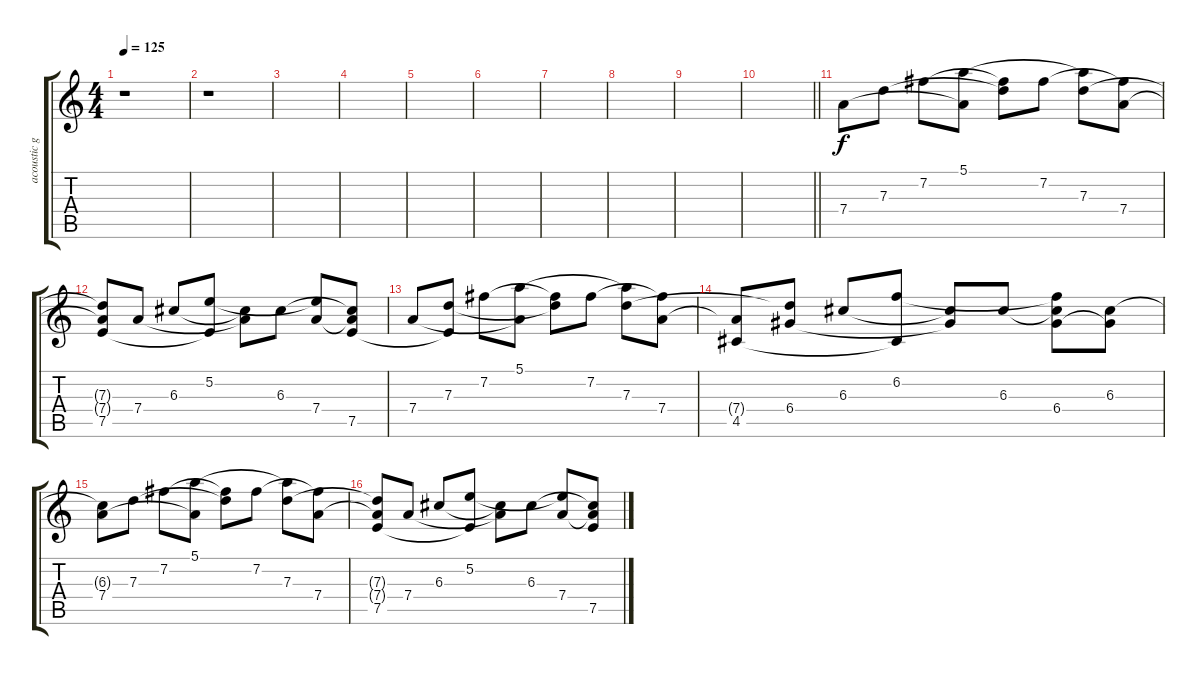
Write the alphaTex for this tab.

\track ("acoustic guitar" "acoustic g") {instrument electricguitarjazz}
\staff {score tabs}
\tuning (E4 B3 G3 D3 A2 E2) {hide}
\ts (4 4)
\tempo 125
\clef g2
\ks c
r.1{dy f} |
r.1 |
|
|
|
|
|
|
|
\barLineRight lightlight
|
7.4.8 7.3.8 7.2.8 (5.1 7.4{t}).8 (7.2{t} 7.3{t}).8 7.2.8 (5.1{t} 7.3).8 (7.2{t} 7.4).8 |
(7.3{t} 7.4{t} 7.5).8 7.4.8 6.3.8 (5.2 7.5{t}).8 (6.3{t} 7.4{t}).8 6.3.8 (5.2{t} 7.4).8 (6.3{t} 7.4{t} 7.5).8 |
7.4.8 (7.3 7.5{t}).8 7.2.8 (5.1 7.4{t}).8 (7.2{t} 7.3{t}).8 7.2.8 (5.1{t} 7.3).8 (7.2{t} 7.4).8 |
(7.4{t} 4.5).8 (7.3{t} 6.4).8 6.3.8 (6.2 4.5{t}).8 (6.3{t} 6.4{t}).8 6.3.8 (6.2{t} 6.3{t} 6.4).8 (6.3 6.4{t}).8 |
(6.3{t} 7.4).8 7.3.8 7.2.8 (5.1 7.4{t}).8 (7.2{t} 7.3{t}).8 7.2.8 (5.1{t} 7.3).8 (7.2{t} 7.4).8 |
(7.3{t} 7.4{t} 7.5).8 7.4.8 6.3.8 (5.2 7.5{t}).8 (6.3{t} 7.4{t}).8 6.3.8 (5.2{t} 7.4).8 (6.3{t} 7.4{t} 7.5).8
